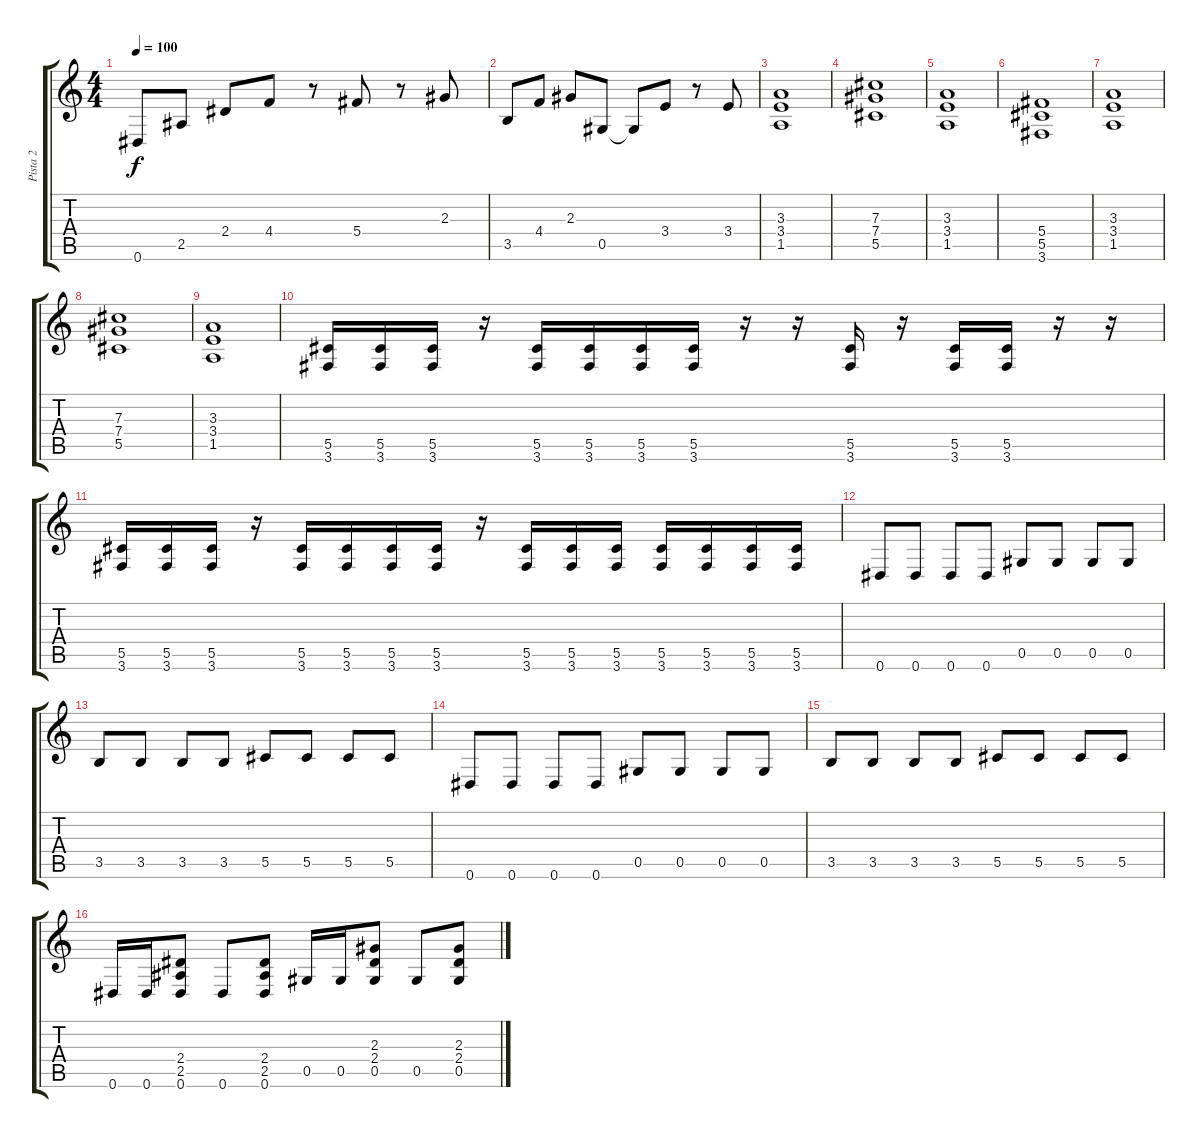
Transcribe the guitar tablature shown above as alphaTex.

\track ("Pista 2" "Pista 2") {instrument distortionguitar}
\staff {score tabs}
\tuning (Eb4 Bb3 Gb3 Db3 Ab2 Eb2) {hide}
\ts (4 4)
\tempo 100
\clef g2
\ks c
0.6.8{dy f balance 16} 2.5.8 2.4.8 4.4.8 r.8 5.4.8 r.8 2.3.8 |
3.5.8 4.4.8 2.3.8 0.5.8 0.5{t}.8 3.4.8 r.8 3.4.8 |
(3.3 3.4 1.5).1{balance 0} |
(7.3 7.4 5.5).1 |
(3.3 3.4 1.5).1 |
(5.4 5.5 3.6).1 |
(3.3 3.4 1.5).1{balance 0} |
(7.3 7.4 5.5).1 |
(3.3 3.4 1.5).1 |
(5.5 3.6).16 (5.5 3.6).16 (5.5 3.6).16 r.16 (5.5 3.6).16 (5.5 3.6).16 (5.5 3.6).16 (5.5 3.6).16 r.16 r.16 (5.5 3.6).16 r.16 (5.5 3.6).16 (5.5 3.6).16 r.16 r.16 |
(5.5 3.6).16 (5.5 3.6).16 (5.5 3.6).16 r.16 (5.5 3.6).16 (5.5 3.6).16 (5.5 3.6).16 (5.5 3.6).16 r.16 (5.5 3.6).16 (5.5 3.6).16 (5.5 3.6).16 (5.5 3.6).16 (5.5 3.6).16 (5.5 3.6).16 (5.5 3.6).16 |
0.6.8 0.6.8 0.6.8 0.6.8 0.5.8 0.5.8 0.5.8 0.5.8 |
3.5.8 3.5.8 3.5.8 3.5.8 5.5.8 5.5.8 5.5.8 5.5.8 |
0.6.8 0.6.8 0.6.8 0.6.8 0.5.8 0.5.8 0.5.8 0.5.8 |
3.5.8 3.5.8 3.5.8 3.5.8 5.5.8 5.5.8 5.5.8 5.5.8 |
0.6.16 0.6.16 (2.4 2.5 0.6).8 0.6.8 (2.4 2.5 0.6).8 0.5.16 0.5.16 (2.3 2.4 0.5).8 0.5.8 (2.3 2.4 0.5).8
